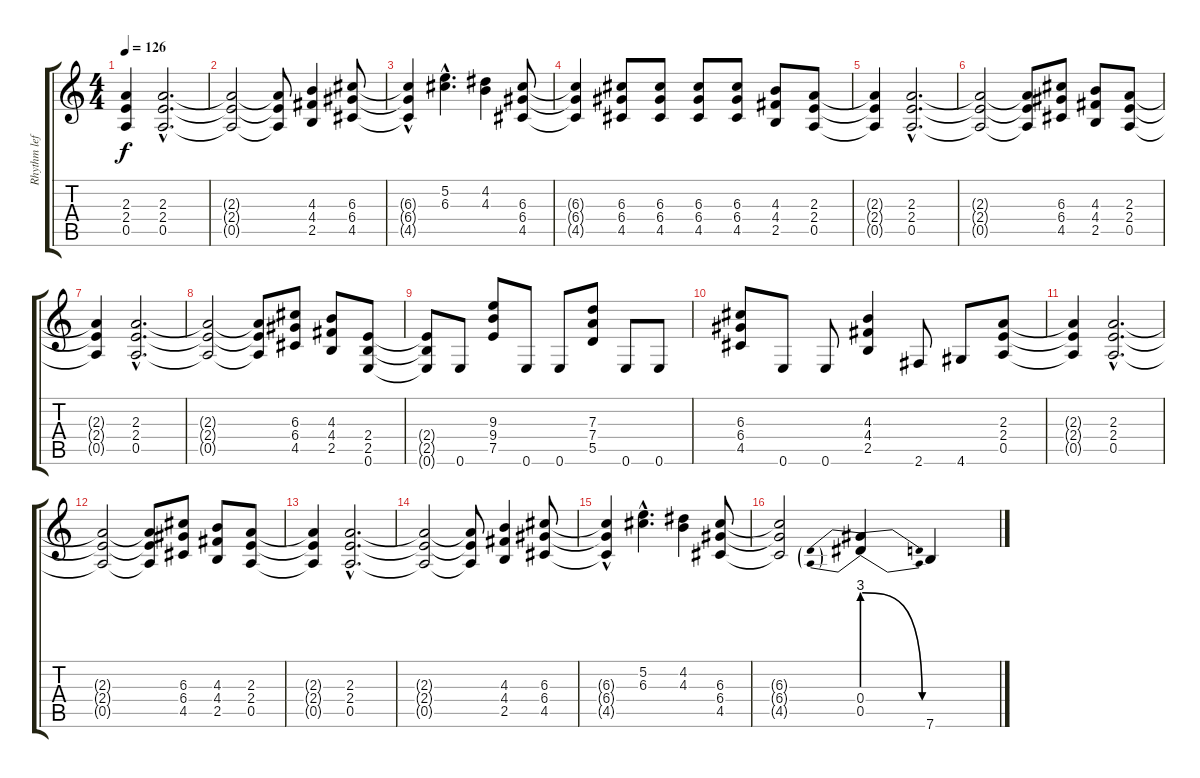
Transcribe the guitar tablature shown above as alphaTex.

\track ("Rhythm left" "Rhythm lef") {instrument overdrivenguitar}
\staff {score tabs}
\tuning (E4 B3 G3 D3 A2 E2) {hide}
\ts (4 4)
\tempo 126
\clef g2
\ks c
(2.3{t} 2.4{t} 0.5{t}).4{dy f} (2.3{hac} 2.4{hac} 0.5{hac}).2{d} |
(2.3{t} 2.4{t} 0.5{t}).2 (2.3{t} 2.4{t} 0.5{t}).8 (4.3 4.4 2.5).4 (6.3 6.4 4.5).8 |
(6.3{t} 6.4{hac t} 4.5{hac t}).4 (5.2{hac} 6.3{hac}).4{d} (4.2 4.3).4 (6.3 6.4 4.5).8 |
(6.3{t} 6.4{t} 4.5{t}).4 (6.3 6.4 4.5).8 (6.3 6.4 4.5).8 (6.3 6.4 4.5).8 (6.3 6.4 4.5).8 (4.3 4.4 2.5).8 (2.3 2.4 0.5).8 |
(2.3{t} 2.4{t} 0.5{t}).4 (2.3{hac} 2.4{hac} 0.5{hac}).2{d} |
(2.3{t} 2.4{t} 0.5{t}).2 (2.3{t} 2.4{t} 0.5{t}).8 (6.3 6.4 4.5).8 (4.3 4.4 2.5).8 (2.3 2.4 0.5).8 |
(2.3{t} 2.4{t} 0.5{t}).4 (2.3{hac} 2.4{hac} 0.5{hac}).2{d} |
(2.3{t} 2.4{t} 0.5{t}).2 (2.3{t} 2.4{t} 0.5{t}).8 (6.3 6.4 4.5).8 (4.3 4.4 2.5).8 (2.4 2.5 0.6).8 |
(2.4{t} 2.5{t} 0.6{t}).8 0.6.8 (9.3 9.4 7.5).8 0.6.8 0.6.8 (7.3 7.4 5.5).8 0.6.8 0.6.8 |
(6.3 6.4 4.5).8 0.6.8 0.6.8 (4.3 4.4 2.5).4 2.6.8 4.6.8 (2.3 2.4 0.5).8 |
(2.3{t} 2.4{t} 0.5{t}).4 (2.3{hac} 2.4{hac} 0.5{hac}).2{d} |
(2.3{t} 2.4{t} 0.5{t}).2 (2.3{t} 2.4{t} 0.5{t}).8 (6.3 6.4 4.5).8 (4.3 4.4 2.5).8 (2.3 2.4 0.5).8 |
(2.3{t} 2.4{t} 0.5{t}).4 (2.3{hac} 2.4{hac} 0.5{hac}).2{d} |
(2.3{t} 2.4{t} 0.5{t}).2 (2.3{t} 2.4{t} 0.5{t}).8 (4.3 4.4 2.5).4 (6.3 6.4 4.5).8 |
(6.3{t} 6.4{hac t} 4.5{hac t}).4 (5.2{hac} 6.3{hac}).4{d} (4.2 4.3).4 (6.3 6.4 4.5).8 |
(6.3{t} 6.4{t} 4.5{t}).2 (0.4{be (prebendrelease 0 12 60 0)} 0.5{be (prebendrelease 0 12 60 0)}).4 7.6{ss}.4
